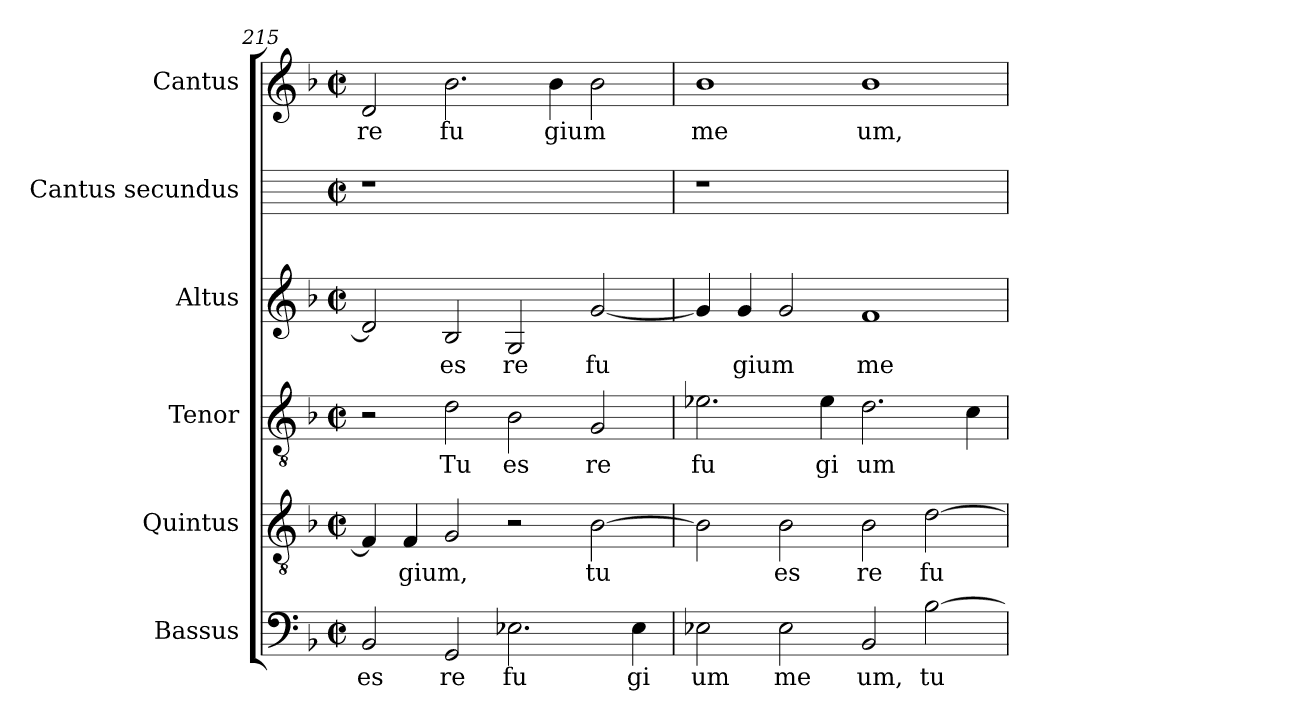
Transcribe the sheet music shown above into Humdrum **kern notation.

**kern	**text	**kern	**text	**kern	**text	**kern	**text	**kern	**kern	**text
*part6	*part6	*part5	*part5	*part4	*part4	*part3	*part3	*part2	*part1	*part1
*staff6	*staff6	*staff5	*staff5	*staff4	*staff4	*staff3	*staff3	*staff2	*staff1	*staff1
*I"Bassus	*	*I"Quintus	*	*I"Tenor	*	*I"Altus	*	*I"Cantus  secundus	*I"Cantus	*
*I'B	*	*I'Q	*	*I'T	*	*I'A	*	*	*I'C	*
*clefF4	*	*clefGv2	*	*clefGv2	*	*clefG2	*	*	*clefG2	*
*k[b-]	*	*k[b-]	*	*k[b-]	*	*k[b-]	*	*k[]	*k[b-]	*
*F:	*	*F:	*	*F:	*	*F:	*	*C:	*F:	*
*M2/2	*	*M2/2	*	*M2/2	*	*M2/2	*	*M2/2	*M2/2	*
*met(c|)	*	*met(c|)	*	*met(c|)	*	*met(c|)	*	*met(c|)	*met(c|)	*
=215	=215	=215	=215	=215	=215	=215	=215	=215	=215	=215
!	!LO:LY:b:cj	!	!LO:LY:b:cj	!	!	!	!LO:LY:b:cj	!	!	!LO:LY:b:cj
2BB-/	es	4F/]	.	2r	.	2d/]	.	1r	2d/	re
!	!	!	!LO:LY:b:cj	!	!	!	!	!	!	!
.	.	4F/	gium,	.	.	.	.	.	.	.
!	!LO:LY:b:cj	!	!LO:LY:b:cj	!	!LO:LY:b:cj	!	!LO:LY:b:cj	!	!	!LO:LY:b:cj
2GG/	re	2G/	.	2d\	Tu	2B-/	es	.	2.b-\	fu
!	!LO:LY:b:cj	!	!	!	!LO:LY:b:cj	!	!LO:LY:b:cj	!	!	!
2.E-X\	fu	2r	.	2B-\	es	2G/	re	1ryy	.	.
!	!	!	!	!	!	!	!	!	!	!LO:LY:b:cj
.	.	.	.	.	.	.	.	.	4b-\	gium
!	!	!	!LO:LY:b:cj	!	!LO:LY:b:cj	!	!LO:LY:b:cj	!	!	!LO:LY:b:cj
.	.	[>2B-\	tu	2G/	re	[<2g/	fu	.	2b-\	.
!	!LO:LY:b:cj	!	!	!	!	!	!	!	!	!
4E-\	gi	.	.	.	.	.	.	.	.	.
=216	=216	=216	=216	=216	=216	=216	=216	=216	=216	=216
!	!LO:LY:b:cj	!	!LO:LY:b:cj	!	!LO:LY:b:cj	!	!LO:LY:b:cj	!	!	!LO:LY:b:cj
2E-X\	um	2B-\]	.	2.e-X\	fu	4g/]	.	1r	1b-	me
!	!	!	!	!	!	!	!LO:LY:b:cj	!	!	!
.	.	.	.	.	.	4g/	gium	.	.	.
!	!LO:LY:b:cj	!	!LO:LY:b:cj	!	!	!	!LO:LY:b:cj	!	!	!
2E-\	me	2B-\	es	.	.	2g/	.	.	.	.
!	!	!	!	!	!LO:LY:b:cj	!	!	!	!	!
.	.	.	.	4e-\	gi	.	.	.	.	.
!	!LO:LY:b:cj	!	!LO:LY:b:cj	!	!LO:LY:b:cj	!	!LO:LY:b:cj	!	!	!LO:LY:b:cj
2BB-/	um,	2B-\	re	2.d\	um	1f	me	1ryy	1b-	um,
!	!LO:LY:b:cj	!	!LO:LY:b:cj	!	!	!	!	!	!	!
[>2B-\	tu	[>2d\	fu	.	.	.	.	.	.	.
!	!	!	!	!	!LO:LY:b:cj	!	!	!	!	!
.	.	.	.	4c\	.	.	.	.	.	.
=	=	=	=	=	=	=	=	=	=	=
*-	*-	*-	*-	*-	*-	*-	*-	*-	*-	*-
